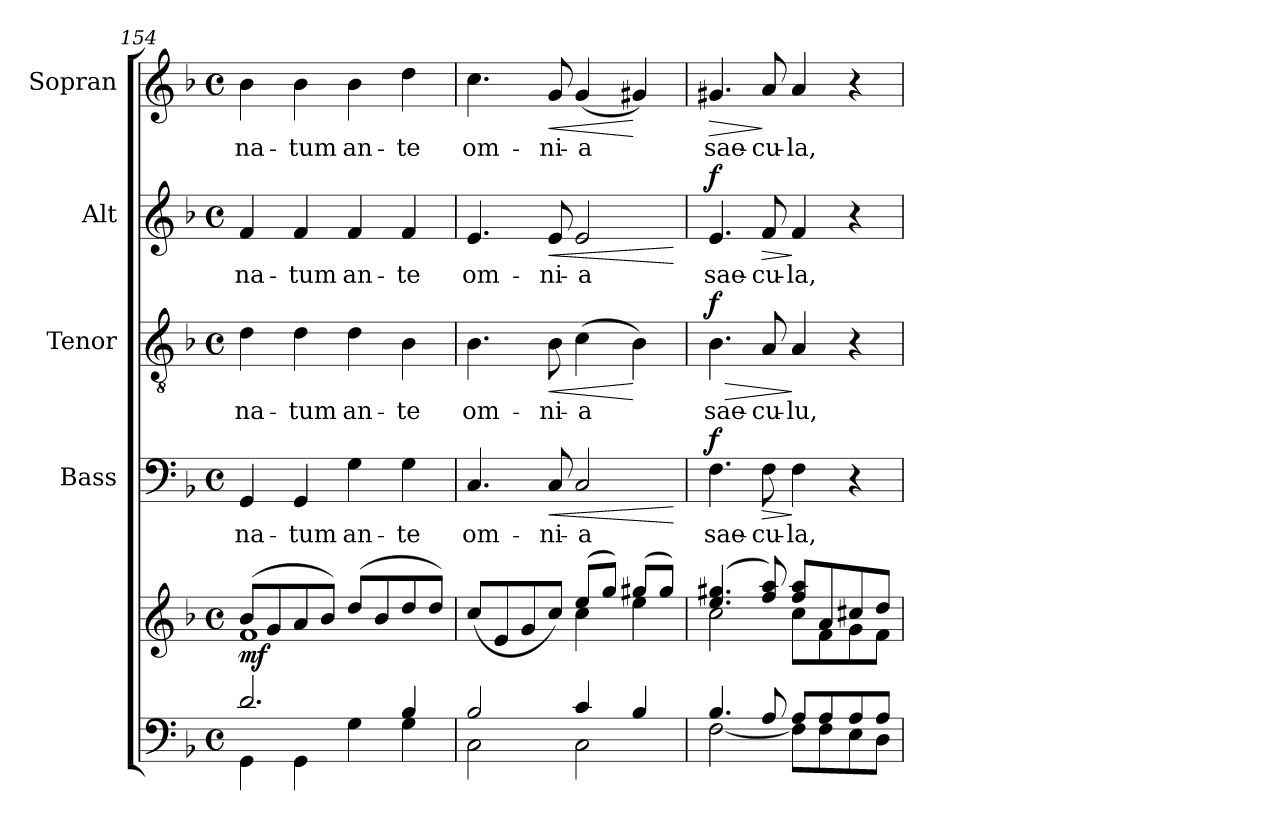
**kern	**kern	**dynam	**kern	**text	**dynam	**kern	**text	**dynam	**kern	**text	**dynam	**kern	**text	**dynam
*part5	*part5	*part5	*part4	*part4	*part4	*part3	*part3	*part3	*part2	*part2	*part2	*part1	*part1	*part1
*staff6	*staff5	*staff5/6	*staff4	*staff4	*staff4	*staff3	*staff3	*staff3	*staff2	*staff2	*staff2	*staff1	*staff1	*staff1
*	*	*	*I"Bass	*	*	*I"Tenor	*	*	*I"Alt	*	*	*I"Sopran	*	*
*	*	*	*I'B.	*	*	*I'T.	*	*	*I'A.	*	*	*I'S.	*	*
*clefF4	*clefG2	*	*clefF4	*	*	*clefGv2	*	*	*clefG2	*	*	*clefG2	*	*
*k[b-]	*k[b-]	*	*k[b-]	*	*	*k[b-]	*	*	*k[b-]	*	*	*k[b-]	*	*
*F:	*F:	*	*F:	*	*	*F:	*	*	*F:	*	*	*F:	*	*
*M4/4	*M4/4	*	*M4/4	*	*	*M4/4	*	*	*M4/4	*	*	*M4/4	*	*
*met(c)	*met(c)	*	*met(c)	*	*	*met(c)	*	*	*met(c)	*	*	*met(c)	*	*
=154	=154	=154	=154	=154	=154	=154	=154	=154	=154	=154	=154	=154	=154	=154
*^	*^	*	*	*	*	*	*	*	*	*	*	*	*	*
!	!	!	!	!LO:DY:b	!	!LO:LY:b	!	!	!LO:LY:b	!	!	!LO:LY:b	!	!	!LO:LY:b	!
2.d/	4GG\	(>8b-/L	1f	mf	4GG/	na-	.	4d\	na-	.	4f/	na-	.	4b-\	na-	.
.	.	8g/	.	.	.	.	.	.	.	.	.	.	.	.	.	.
!	!	!	!	!	!	!LO:LY:b	!	!	!LO:LY:b	!	!	!LO:LY:b	!	!	!LO:LY:b	!
.	4GG\	8a/	.	.	4GG/	-tum	.	4d\	-tum	.	4f/	-tum	.	4b-\	-tum	.
.	.	8b-/J)	.	.	.	.	.	.	.	.	.	.	.	.	.	.
!	!	!	!	!	!	!LO:LY:b	!	!	!LO:LY:b	!	!	!LO:LY:b	!	!	!LO:LY:b	!
.	4G\	(>8dd/L	.	.	4G\	an-	.	4d\	an-	.	4f/	an-	.	4b-\	an-	.
.	.	8b-/	.	.	.	.	.	.	.	.	.	.	.	.	.	.
!	!	!	!	!	!	!LO:LY:b	!	!	!LO:LY:b	!	!	!LO:LY:b	!	!	!LO:LY:b	!
4B-/	4G\	8dd/	.	.	4G\	-te	.	4B-\	-te	.	4f/	-te	.	4dd\	-te	.
.	.	8dd/J)	.	.	.	.	.	.	.	.	.	.	.	.	.	.
!!LO:LB:g=z
=155	=155	=155	=155	=155	=155	=155	=155	=155	=155	=155	=155	=155	=155	=155	=155	=155
!	!	!	!	!	!	!LO:LY:b	!	!	!LO:LY:b	!	!	!LO:LY:b	!	!	!LO:LY:b	!
2B-/	2C\	(<8cc/L	2ryy	.	4.C/	om-	.	4.B-\	om-	.	4.e/	om-	.	4.cc\	om-	.
.	.	8e/	.	.	.	.	.	.	.	.	.	.	.	.	.	.
.	.	8g/	.	.	.	.	.	.	.	.	.	.	.	.	.	.
!	!	!	!	!	!	!LO:LY:b	!LO:HP:b	!	!LO:LY:b	!LO:HP:b	!	!LO:LY:b	!LO:HP:b	!	!LO:LY:b	!LO:HP:b
.	.	8cc/J)	.	.	8C/	-ni-	<	8B-\	-ni-	<	8e/	-ni-	<	8g/	-ni-	<
!	!	!	!	!	!	!LO:LY:b	!	!	!LO:LY:b	!	!	!LO:LY:b	!	!	!LO:LY:b	!
4c/	2C\	(>8ee/L	4cc\	.	2C/	-a	.	(>4c\	-a	.	2e/	-a	.	(<4g/	-a	.
.	.	8gg/J)	.	.	.	.	.	.	.	.	.	.	.	.	.	.
4B-/	.	(>8gg#X/L	4ee\	.	.	.	.	4B-\)	.	[	.	.	.	4g#X/)	.	[
.	.	8gg#/J)	.	.	.	.	.	.	.	.	.	.	.	.	.	.
*v	*v	*	*	*	*	*	*	*	*	*	*	*	*	*	*	*
*	*v	*v	*	*	*	*	*	*	*	*	*	*	*	*	*
.	.	.	.	.	[	.	.	.	.	.	[	.	.	.
=156	=156	=156	=156	=156	=156	=156	=156	=156	=156	=156	=156	=156	=156	=156
*^	*^	*	*	*	*	*	*	*	*	*	*	*	*	*
!	!	!	!	!	!	!LO:LY:b	!LO:DY:a	!	!LO:LY:b	!LO:HP:b	!	!LO:LY:b	!	!	!LO:LY:b	!LO:HP:b
!	!	!	!	!	!	!	!	!	!	!LO:DY:n=1:a	!	!	!LO:DY:a	!	!	!
4.B-/	[<2F\	(4.ee/ 4.gg#X/	2cc\	.	4.F\	sae-	f	4.B-\	sae-	> f	4.e/	sae-	f	4.g#X/	sae-	>
!	!	!	!	!	!	!LO:LY:b	!LO:HP:b	!	!LO:LY:b	!	!	!LO:LY:b	!LO:HP:b	!	!LO:LY:b	!
8A/	.	8ff/ 8aa/)	.	.	8F\	-cu-	>	8A/	-cu-	.	8f/	-cu-	>	8a/	-cu-	]
!	!	!	!	!	!	!LO:LY:b	!	!	!LO:LY:b	!	!	!LO:LY:b	!	!	!LO:LY:b	!
8A/L	8F\L]	8ff/ 8aa/L	8cc\L	.	4F\	-la,	]	4A/	-lu,	]	4f/	-la,	]	4a/	-la,	.
8A/	8F\	8a/	8f\	.	.	.	.	.	.	.	.	.	.	.	.	.
8A/	8E\	8cc#X/	8g\	.	4r	.	.	4r	.	.	4r	.	.	4r	.	.
8A/J	8D\J	8dd/J	8f\J	.	.	.	.	.	.	.	.	.	.	.	.	.
*v	*v	*	*	*	*	*	*	*	*	*	*	*	*	*	*	*
*	*v	*v	*	*	*	*	*	*	*	*	*	*	*	*	*
=	=	=	=	=	=	=	=	=	=	=	=	=	=	=
*-	*-	*-	*-	*-	*-	*-	*-	*-	*-	*-	*-	*-	*-	*-
